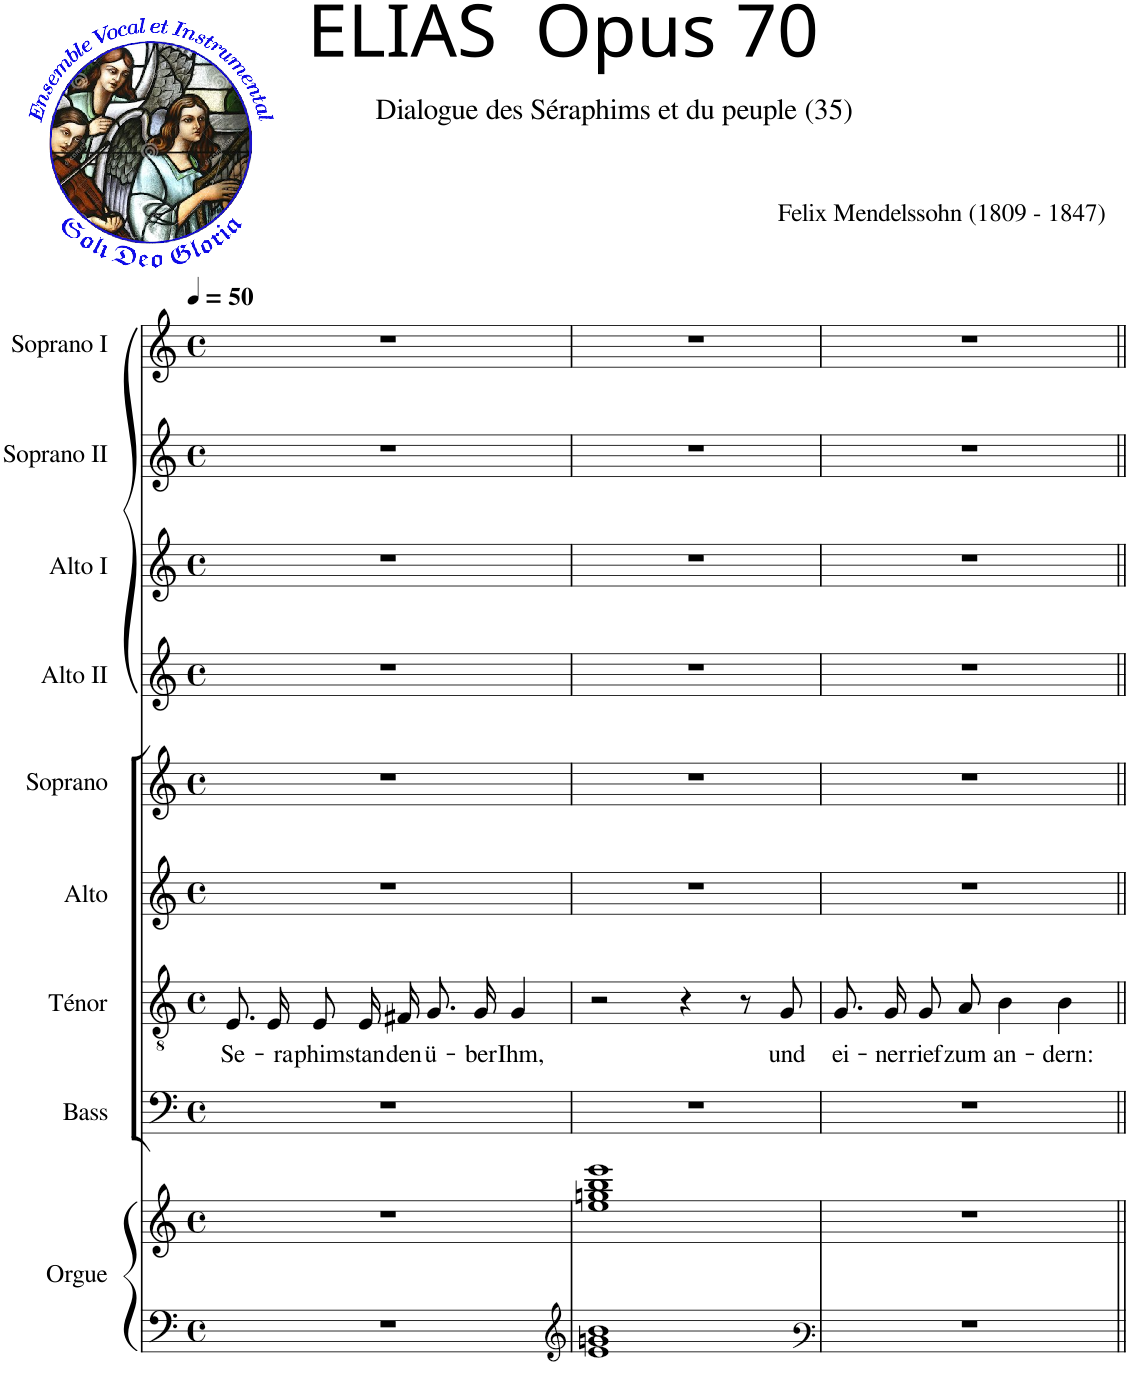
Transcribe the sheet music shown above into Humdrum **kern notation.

**kern	**kern	**kern	**kern	**text	**kern	**kern	**kern	**kern	**kern	**kern
*part9	*part9	*part8	*part7	*part7	*part6	*part5	*part4	*part3	*part2	*part1
*staff10	*staff9	*staff8	*staff7	*staff7	*staff6	*staff5	*staff4	*staff3	*staff2	*staff1
*I"Orgue	*	*I"Bass	*I"Ténor	*	*I"Alto	*I"Soprano	*I"Alto II	*I"Alto I	*I"Soprano II	*I"Soprano I
*I'Org.	*	*I'B.	*I'T.	*	*I'A.	*I'S.	*I'A.II	*I'A.I	*I'S.II	*I'S.I
*clefF4	*clefG2	*clefF4	*clefGv2	*	*clefG2	*clefG2	*clefG2	*clefG2	*clefG2	*clefG2
*k[]	*k[]	*k[]	*k[]	*	*k[]	*k[]	*k[]	*k[]	*k[]	*k[]
*M4/4	*M4/4	*M4/4	*M4/4	*	*M4/4	*M4/4	*M4/4	*M4/4	*M4/4	*M4/4
*met(c)	*met(c)	*met(c)	*met(c)	*	*met(c)	*met(c)	*met(c)	*met(c)	*met(c)	*met(c)
*MM50	*MM50	*MM50	*MM50	*	*MM50	*MM50	*MM50	*MM50	*MM50	*MM50
=1	=1	=1	=1	=1	=1	=1	=1	=1	=1	=1
!	!	!	!	!LO:LY:b	!	!	!	!	!	!
1r	1r	1r	8.E/L	Se-	1r	1r	1r	1r	1r	1r
!	!	!	!	!LO:LY:b	!	!	!	!	!	!
.	.	.	16E/Jk	-ra-	.	.	.	.	.	.
!	!	!	!	!LO:LY:b	!	!	!	!	!	!
.	.	.	8E/L	-phim	.	.	.	.	.	.
!	!	!	!	!LO:LY:b	!	!	!	!	!	!
.	.	.	16E/L	stan-	.	.	.	.	.	.
!	!	!	!	!LO:LY:b	!	!	!	!	!	!
.	.	.	16F#X/JJ	-den	.	.	.	.	.	.
!	!	!	!	!LO:LY:b	!	!	!	!	!	!
.	.	.	8.G/L	ü-	.	.	.	.	.	.
!	!	!	!	!LO:LY:b	!	!	!	!	!	!
.	.	.	16G/Jk	-ber	.	.	.	.	.	.
!	!	!	!	!LO:LY:b	!	!	!	!	!	!
.	.	.	4G/	Ihm,	.	.	.	.	.	.
=2	=2	=2	=2	=2	=2	=2	=2	=2	=2	=2
*clefG2	*	*	*	*	*	*	*	*	*	*
1e 1gn 1b	1ee 1ggn 1bb 1eee	1r	2r	.	1r	1r	1r	1r	1r	1r
.	.	.	4r	.	.	.	.	.	.	.
.	.	.	8r	.	.	.	.	.	.	.
!	!	!	!	!LO:LY:b	!	!	!	!	!	!
.	.	.	8G/	und	.	.	.	.	.	.
=3	=3	=3	=3	=3	=3	=3	=3	=3	=3	=3
*clefF3	*	*	*	*	*	*	*	*	*	*
!	!	!	!	!LO:LY:b	!	!	!	!	!	!
1r	1r	1r	8.G/L	ei-	1r	1r	1r	1r	1r	1r
!	!	!	!	!LO:LY:b	!	!	!	!	!	!
.	.	.	16G/Jk	-ner	.	.	.	.	.	.
!	!	!	!	!LO:LY:b	!	!	!	!	!	!
.	.	.	8G/L	rief	.	.	.	.	.	.
!	!	!	!	!LO:LY:b	!	!	!	!	!	!
.	.	.	8A/J	zum	.	.	.	.	.	.
!	!	!	!	!LO:LY:b	!	!	!	!	!	!
.	.	.	4B\	an-	.	.	.	.	.	.
!	!	!	!	!LO:LY:b	!	!	!	!	!	!
.	.	.	4B\	-dern:	.	.	.	.	.	.
=||	=||	=||	=||	=||	=||	=||	=||	=||	=||	=||
*-	*-	*-	*-	*-	*-	*-	*-	*-	*-	*-
